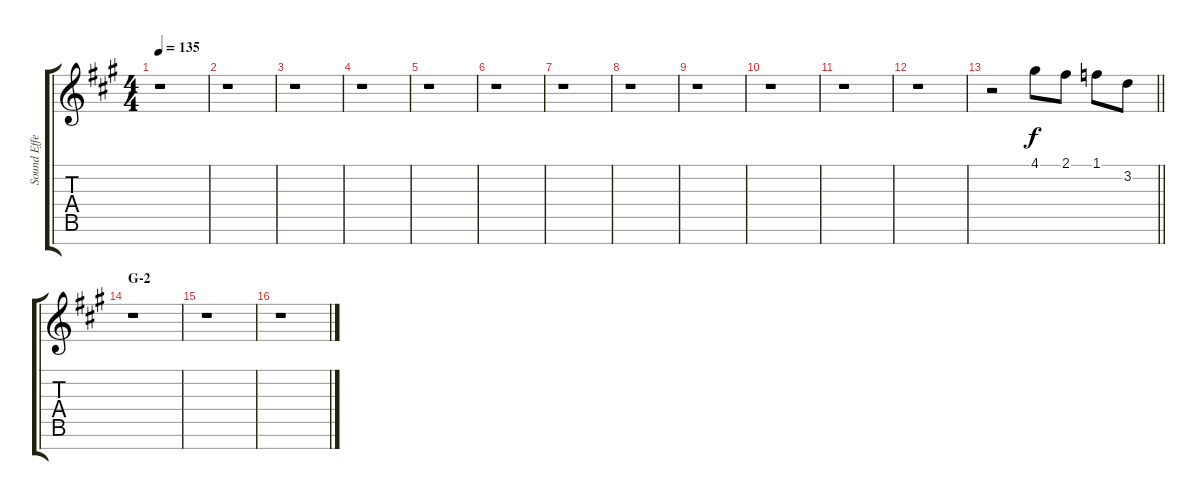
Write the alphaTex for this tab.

\track ("Sound Effect" "Sound Effe") {instrument lead2sawtooth}
\staff {score tabs}
\tuning (E5 B4 G4 D4 A3 E3 B2) {hide}
\ts (4 4)
\tempo 135
\clef g2
\ks a
r.1{dy f} |
r.1 |
r.1 |
r.1 |
r.1 |
r.1 |
r.1 |
r.1 |
r.1 |
r.1 |
r.1 |
r.1 |
\barLineRight lightlight
r.2 4.1.8 2.1.8 1.1.8 3.2.8 |
\section ("" "G-2")
r.1 |
r.1 |
r.1
